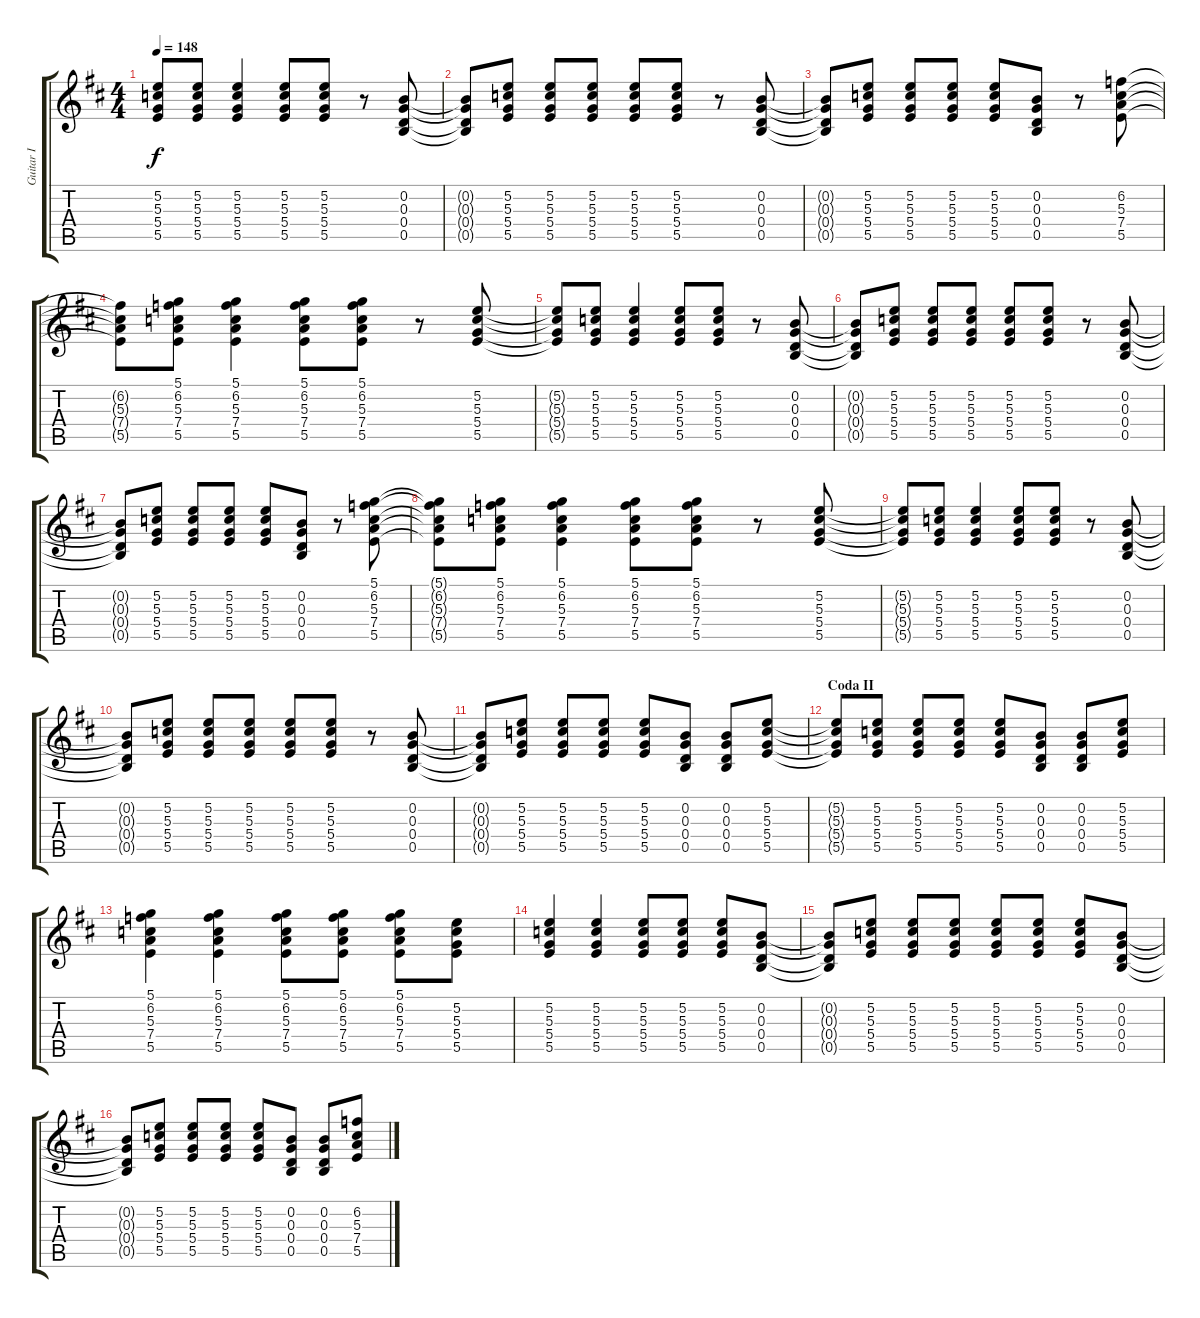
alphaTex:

\track ("Guitar I" "Guitar I") {instrument distortionguitar}
\staff {score tabs}
\tuning (D4 B3 G3 D3 B2 G2) {hide}
\ts (4 4)
\tempo 148
\clef g2
\ks d
(5.2{t} 5.3{t} 5.4{t} 5.5{t}).8{dy f} (5.2 5.3 5.4 5.5).8 (5.2 5.3 5.4 5.5).4 (5.2 5.3 5.4 5.5).8 (5.2 5.3 5.4 5.5).8 r.8 (0.2 0.3 0.4 0.5).8 |
(0.2{t} 0.3{t} 0.4{t} 0.5{t}).8 (5.2 5.3 5.4 5.5).8 (5.2 5.3 5.4 5.5).8 (5.2 5.3 5.4 5.5).8 (5.2 5.3 5.4 5.5).8 (5.2 5.3 5.4 5.5).8 r.8 (0.2 0.3 0.4 0.5).8 |
(0.2{t} 0.3{t} 0.4{t} 0.5{t}).8 (5.2 5.3 5.4 5.5).8 (5.2 5.3 5.4 5.5).8 (5.2 5.3 5.4 5.5).8 (5.2 5.3 5.4 5.5).8 (0.2 0.3 0.4 0.5).8 r.8 (6.2 5.3 7.4 5.5).8 |
(6.2{t} 5.3{t} 7.4{t} 5.5{t}).8 (5.1 6.2 5.3 7.4 5.5).8 (5.1 6.2 5.3 7.4 5.5).4 (5.1 6.2 5.3 7.4 5.5).8 (5.1 6.2 5.3 7.4 5.5).8 r.8 (5.2 5.3 5.4 5.5).8 |
(5.2{t} 5.3{t} 5.4{t} 5.5{t}).8 (5.2 5.3 5.4 5.5).8 (5.2 5.3 5.4 5.5).4 (5.2 5.3 5.4 5.5).8 (5.2 5.3 5.4 5.5).8 r.8 (0.2 0.3 0.4 0.5).8 |
(0.2{t} 0.3{t} 0.4{t} 0.5{t}).8 (5.2 5.3 5.4 5.5).8 (5.2 5.3 5.4 5.5).8 (5.2 5.3 5.4 5.5).8 (5.2 5.3 5.4 5.5).8 (5.2 5.3 5.4 5.5).8 r.8 (0.2 0.3 0.4 0.5).8 |
(0.2{t} 0.3{t} 0.4{t} 0.5{t}).8 (5.2 5.3 5.4 5.5).8 (5.2 5.3 5.4 5.5).8 (5.2 5.3 5.4 5.5).8 (5.2 5.3 5.4 5.5).8 (0.2 0.3 0.4 0.5).8 r.8 (5.1 6.2 5.3 7.4 5.5).8 |
(5.1{t} 6.2{t} 5.3{t} 7.4{t} 5.5{t}).8 (5.1 6.2 5.3 7.4 5.5).8 (5.1 6.2 5.3 7.4 5.5).4 (5.1 6.2 5.3 7.4 5.5).8 (5.1 6.2 5.3 7.4 5.5).8 r.8 (5.2 5.3 5.4 5.5).8 |
(5.2{t} 5.3{t} 5.4{t} 5.5{t}).8 (5.2 5.3 5.4 5.5).8 (5.2 5.3 5.4 5.5).4 (5.2 5.3 5.4 5.5).8 (5.2 5.3 5.4 5.5).8 r.8 (0.2 0.3 0.4 0.5).8 |
(0.2{t} 0.3{t} 0.4{t} 0.5{t}).8 (5.2 5.3 5.4 5.5).8 (5.2 5.3 5.4 5.5).8 (5.2 5.3 5.4 5.5).8 (5.2 5.3 5.4 5.5).8 (5.2 5.3 5.4 5.5).8 r.8 (0.2 0.3 0.4 0.5).8 |
(0.2{t} 0.3{t} 0.4{t} 0.5{t}).8 (5.2 5.3 5.4 5.5).8 (5.2 5.3 5.4 5.5).8 (5.2 5.3 5.4 5.5).8 (5.2 5.3 5.4 5.5).8 (0.2 0.3 0.4 0.5).8 (0.2 0.3 0.4 0.5).8 (5.2 5.3 5.4 5.5).8 |
\section ("" "Coda II")
(5.2{t} 5.3{t} 5.4{t} 5.5{t}).8 (5.2 5.3 5.4 5.5).8 (5.2 5.3 5.4 5.5).8 (5.2 5.3 5.4 5.5).8 (5.2 5.3 5.4 5.5).8 (0.2 0.3 0.4 0.5).8 (0.2 0.3 0.4 0.5).8 (5.2 5.3 5.4 5.5).8 |
(5.1 6.2 5.3 7.4 5.5).4 (5.1 6.2 5.3 7.4 5.5).4 (5.1 6.2 5.3 7.4 5.5).8 (5.1 6.2 5.3 7.4 5.5).8 (5.1 6.2 5.3 7.4 5.5).8 (5.2 5.3 5.4 5.5).8 |
(5.2 5.3 5.4 5.5).4 (5.2 5.3 5.4 5.5).4 (5.2 5.3 5.4 5.5).8 (5.2 5.3 5.4 5.5).8 (5.2 5.3 5.4 5.5).8 (0.2 0.3 0.4 0.5).8 |
(0.2{t} 0.3{t} 0.4{t} 0.5{t}).8 (5.2 5.3 5.4 5.5).8 (5.2 5.3 5.4 5.5).8 (5.2 5.3 5.4 5.5).8 (5.2 5.3 5.4 5.5).8 (5.2 5.3 5.4 5.5).8 (5.2 5.3 5.4 5.5).8 (0.2 0.3 0.4 0.5).8 |
(0.2{t} 0.3{t} 0.4{t} 0.5{t}).8 (5.2 5.3 5.4 5.5).8 (5.2 5.3 5.4 5.5).8 (5.2 5.3 5.4 5.5).8 (5.2 5.3 5.4 5.5).8 (0.2 0.3 0.4 0.5).8 (0.2 0.3 0.4 0.5).8 (6.2 5.3 7.4 5.5).8
